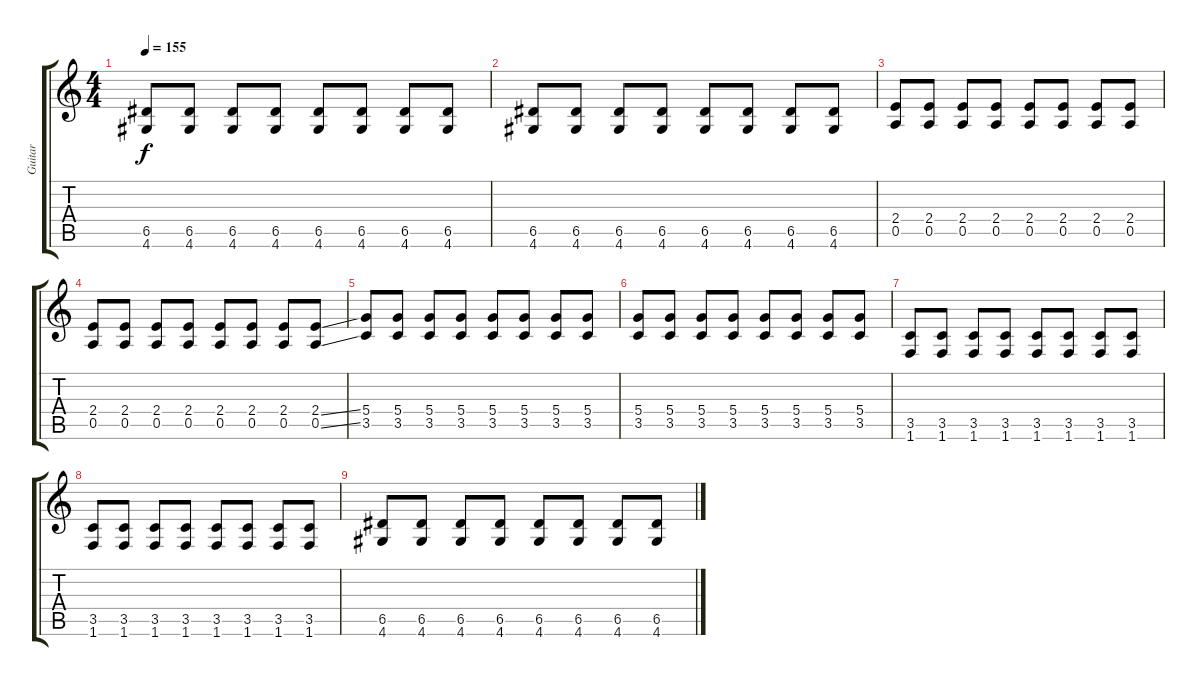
\track ("Guitar" "Guitar") {instrument distortionguitar}
\staff {score tabs}
\tuning (E4 B3 G3 D3 A2 E2) {hide}
\ts (4 4)
\tempo 155
\clef g2
\ks c
(6.5 4.6).8{dy f} (6.5 4.6).8 (6.5 4.6).8 (6.5 4.6).8 (6.5 4.6).8 (6.5 4.6).8 (6.5 4.6).8 (6.5 4.6).8 |
(6.5 4.6).8 (6.5 4.6).8 (6.5 4.6).8 (6.5 4.6).8 (6.5 4.6).8 (6.5 4.6).8 (6.5 4.6).8 (6.5 4.6).8 |
(2.4 0.5).8 (2.4 0.5).8 (2.4 0.5).8 (2.4 0.5).8 (2.4 0.5).8 (2.4 0.5).8 (2.4 0.5).8 (2.4 0.5).8 |
(2.4 0.5).8 (2.4 0.5).8 (2.4 0.5).8 (2.4 0.5).8 (2.4 0.5).8 (2.4 0.5).8 (2.4 0.5).8 (2.4{ss} 0.5{ss}).8 |
(5.4 3.5).8 (5.4 3.5).8 (5.4 3.5).8 (5.4 3.5).8 (5.4 3.5).8 (5.4 3.5).8 (5.4 3.5).8 (5.4 3.5).8 |
(5.4 3.5).8 (5.4 3.5).8 (5.4 3.5).8 (5.4 3.5).8 (5.4 3.5).8 (5.4 3.5).8 (5.4 3.5).8 (5.4 3.5).8 |
(3.5 1.6).8 (3.5 1.6).8 (3.5 1.6).8 (3.5 1.6).8 (3.5 1.6).8 (3.5 1.6).8 (3.5 1.6).8 (3.5 1.6).8 |
(3.5 1.6).8 (3.5 1.6).8 (3.5 1.6).8 (3.5 1.6).8 (3.5 1.6).8 (3.5 1.6).8 (3.5 1.6).8 (3.5 1.6).8 |
(6.5 4.6).8 (6.5 4.6).8 (6.5 4.6).8 (6.5 4.6).8 (6.5 4.6).8 (6.5 4.6).8 (6.5 4.6).8 (6.5 4.6).8
